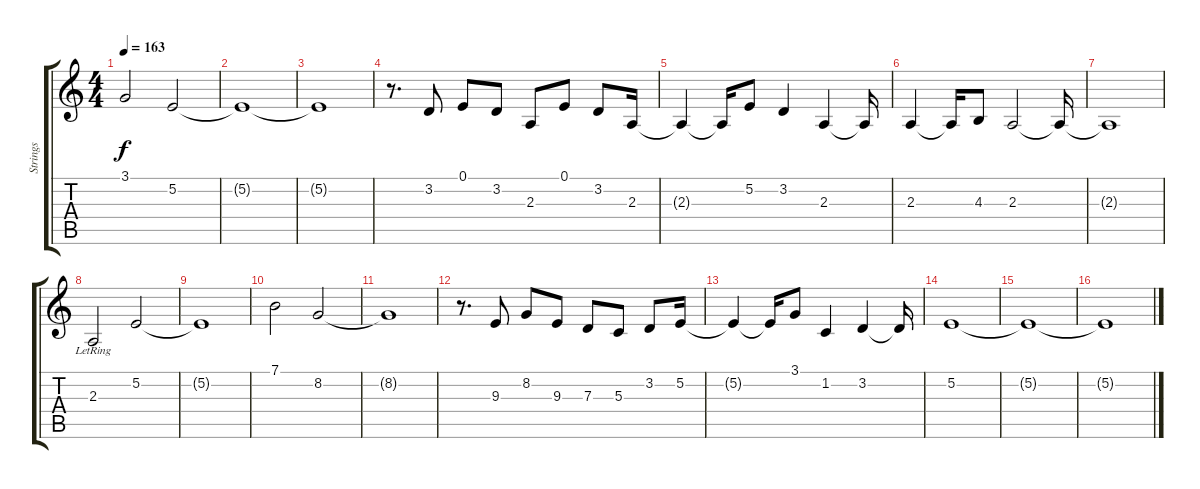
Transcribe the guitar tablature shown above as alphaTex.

\track ("Strings" "Strings") {instrument stringensemble1}
\staff {score tabs}
\tuning (E4 B3 G3 D3 A2 D2) {hide}
\ts (4 4)
\tempo 163
\clef g2
\ks c
3.1.2{dy f} 5.2.2 |
5.2{t}.1 |
5.2{t}.1 |
r.8{d} 3.2.8 0.1.8 3.2.8 2.3.8 0.1.8 3.2.8 2.3.16 |
2.3{t}.4 2.3{t}.16 5.2.8 3.2.4 2.3.4 2.3{t}.16 |
2.3.4 2.3{t}.16 4.3.8 2.3.2 2.3{t}.16 |
2.3{t}.1 |
2.3{lr}.2 5.2.2 |
5.2{t}.1 |
7.1.2 8.2.2 |
8.2{t}.1 |
r.8{d} 9.3.8 8.2.8 9.3.8 7.3.8 5.3.8 3.2.8 5.2.16 |
5.2{t}.4 5.2{t}.16 3.1.8 1.2.4 3.2.4 3.2{t}.16 |
5.2.1 |
5.2{t}.1 |
5.2{t}.1
